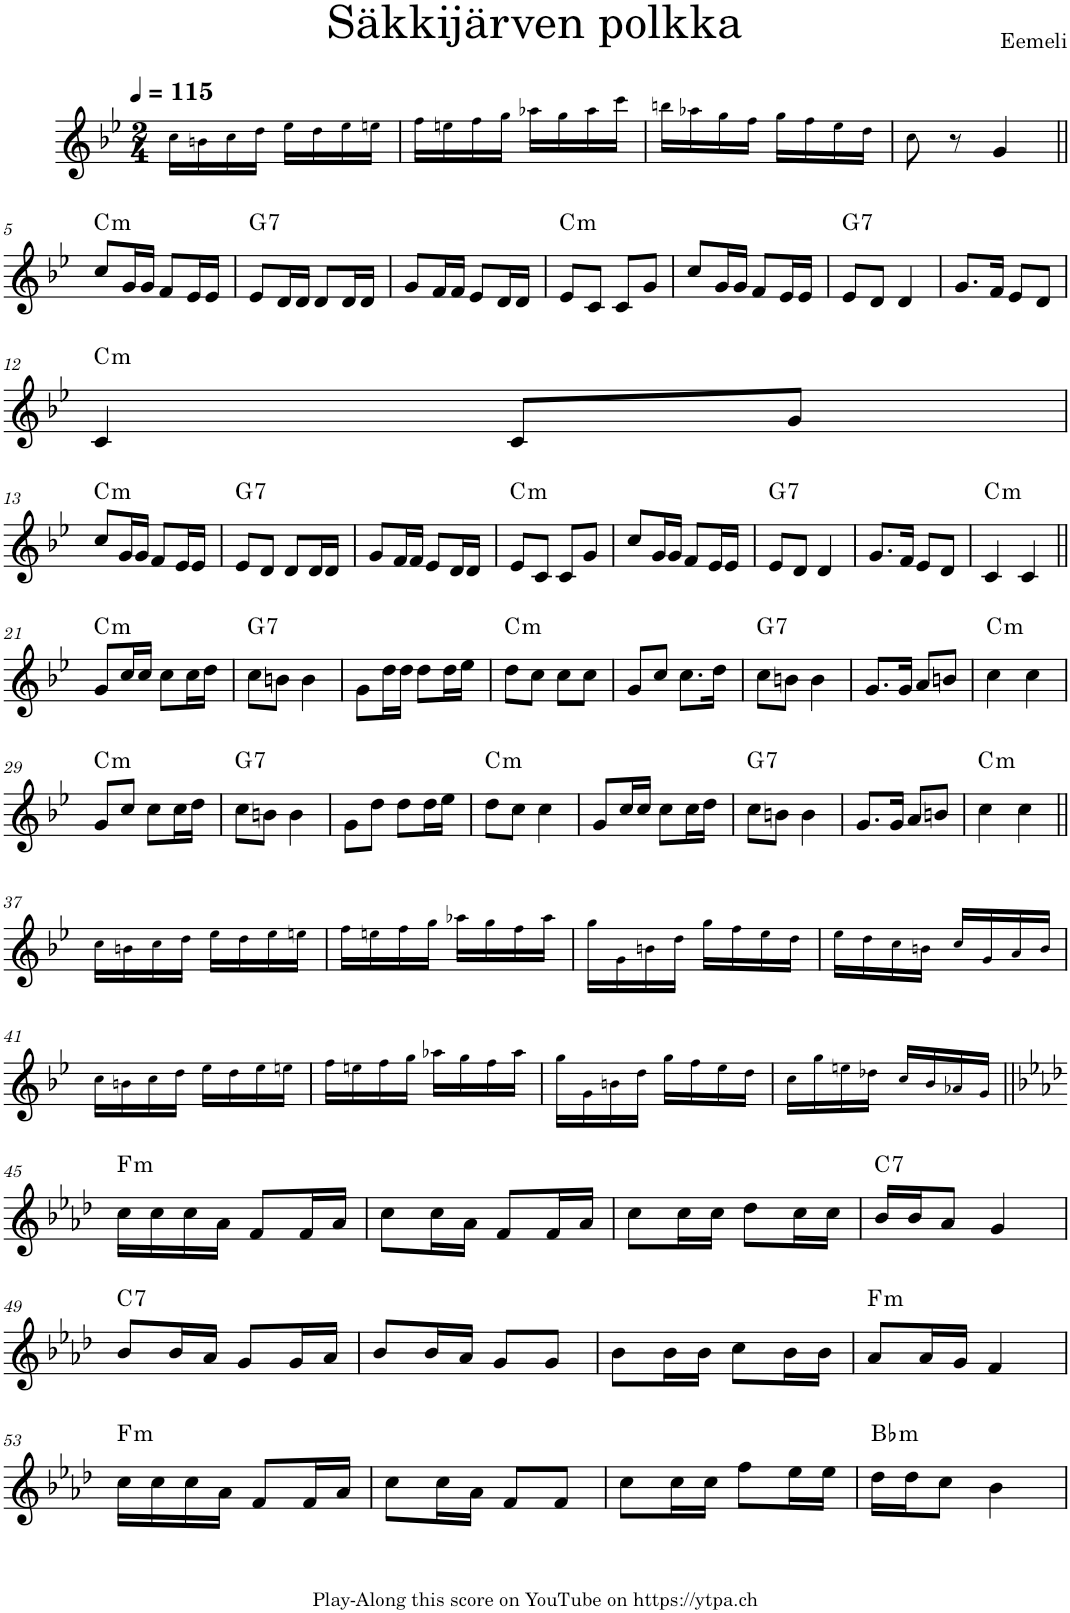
**kern	**harte
*part1	*part1
*staff1	*
*I"Piano	*
*I'Pno.	*
*clefG2	*
*k[b-e-]	*
*M2/4	*
*MM115	*
=1	=1
16cc!\LL	.
16bn!\	.
16cc!\	.
16dd!\JJ	.
16ee-!\LL	.
16dd!\	.
16ee-!\	.
16een!\JJ	.
=2	=2
16ff!\LL	.
16een!\	.
16ff!\	.
16gg!\JJ	.
16aa-X!\LL	.
16gg!\	.
16aa-!\	.
16ccc!\JJ	.
=3	=3
16bbn!\LL	.
16aa-X!\	.
16gg!\	.
16ff!\JJ	.
16gg!\LL	.
16ff!\	.
16ee-!\	.
16dd!\JJ	.
=4	=4
8cc!\	.
8r	.
4g/	.
!!LO:LB:g=z
=5||	=5||
!	!LO:H:kt=m
8cc/L	C:min
16g/L	.
16g/JJ	.
8f/L	.
16e-/L	.
16e-/JJ	.
=6	=6
!	!LO:H:kt=7
8e-/L	G:7
16d/L	.
16d/JJ	.
8d/L	.
16d/L	.
16d/JJ	.
=7	=7
8g/L	.
16f/L	.
16f/JJ	.
8e-/L	.
16d/L	.
16d/JJ	.
=8	=8
!	!LO:H:kt=m
8e-/L	C:min
8c/J	.
8c/L	.
8g/J	.
=9	=9
8cc/L	.
16g/L	.
16g/JJ	.
8f/L	.
16e-/L	.
16e-/JJ	.
=10	=10
!	!LO:H:kt=7
8e-/L	G:7
8d/J	.
4d/	.
=11	=11
8.g/L	.
16f/Jk	.
8e-/L	.
8d/J	.
!!LO:LB:g=z
=12	=12
!	!LO:H:kt=m
4c/	C:min
8c/L	.
8g/J	.
!!LO:LB:g=z
=13	=13
!	!LO:H:kt=m
8cc/L	C:min
16g/L	.
16g/JJ	.
8f/L	.
16e-/L	.
16e-/JJ	.
=14	=14
!	!LO:H:kt=7
8e-/L	G:7
8d/J	.
8d/L	.
16d/L	.
16d/JJ	.
=15	=15
8g/L	.
16f/L	.
16f/JJ	.
8e-/L	.
16d/L	.
16d/JJ	.
=16	=16
!	!LO:H:kt=m
8e-/L	C:min
8c/J	.
8c/L	.
8g/J	.
=17	=17
8cc/L	.
16g/L	.
16g/JJ	.
8f/L	.
16e-/L	.
16e-/JJ	.
=18	=18
!	!LO:H:kt=7
8e-/L	G:7
8d/J	.
4d/	.
=19	=19
8.g/L	.
16f/Jk	.
8e-/L	.
8d/J	.
=20	=20
!	!LO:H:kt=m
4c/	C:min
4c/	.
!!LO:LB:g=z
=21||	=21||
!	!LO:H:kt=m
8g/L	C:min
16cc/L	.
16cc/JJ	.
8cc\L	.
16cc\L	.
16dd\JJ	.
=22	=22
!	!LO:H:kt=7
8cc\L	G:7
8bn\J	.
4b\	.
=23	=23
8g\L	.
16dd\L	.
16dd\JJ	.
8dd\L	.
16dd\L	.
16ee-\JJ	.
=24	=24
!	!LO:H:kt=m
8dd\L	C:min
8cc\J	.
8cc\L	.
8cc\J	.
=25	=25
8g/L	.
8cc/J	.
8.cc\L	.
16dd\Jk	.
=26	=26
!	!LO:H:kt=7
8cc\L	G:7
8bn\J	.
4b\	.
=27	=27
8.g/L	.
16g/Jk	.
8a/L	.
8bn/J	.
=28	=28
!	!LO:H:kt=m
4cc\	C:min
4cc\	.
!!LO:LB:g=z
=29	=29
!	!LO:H:kt=m
8g/L	C:min
8cc/J	.
8cc\L	.
16cc\L	.
16dd\JJ	.
=30	=30
!	!LO:H:kt=7
8cc\L	G:7
8bn\J	.
4b\	.
=31	=31
8g\L	.
8dd\J	.
8dd\L	.
16dd\L	.
16ee-\JJ	.
=32	=32
!	!LO:H:kt=m
8dd\L	C:min
8cc\J	.
4cc\	.
=33	=33
8g/L	.
16cc/L	.
16cc/JJ	.
8cc\L	.
16cc\L	.
16dd\JJ	.
=34	=34
!	!LO:H:kt=7
8cc\L	G:7
8bn\J	.
4b\	.
=35	=35
8.g/L	.
16g/Jk	.
8a/L	.
8bn/J	.
=36	=36
!	!LO:H:kt=m
4cc\	C:min
4cc\	.
!!LO:LB:g=z
=37||	=37||
16cc!\LL	.
16bn!\	.
16cc!\	.
16dd!\JJ	.
16ee-!\LL	.
16dd!\	.
16ee-!\	.
16een!\JJ	.
=38	=38
16ff!\LL	.
16een!\	.
16ff!\	.
16gg!\JJ	.
16aa-X!\LL	.
16gg!\	.
16ff!\	.
16aa-!\JJ	.
=39	=39
16gg!\LL	.
16g!\	.
16bn!\	.
16dd!\JJ	.
16gg!\LL	.
16ff!\	.
16ee-!\	.
16dd!\JJ	.
=40	=40
16ee-!\LL	.
16dd!\	.
16cc!\	.
16bn!\JJ	.
16cc!/LL	.
16g!/	.
16a!/	.
16b!/JJ	.
!!LO:LB:g=z
=41	=41
16cc!\LL	.
16bn!\	.
16cc!\	.
16dd!\JJ	.
16ee-!\LL	.
16dd!\	.
16ee-!\	.
16een!\JJ	.
=42	=42
16ff!\LL	.
16een!\	.
16ff!\	.
16gg!\JJ	.
16aa-X!\LL	.
16gg!\	.
16ff!\	.
16aa-!\JJ	.
=43	=43
16gg!\LL	.
16g!\	.
16bn!\	.
16dd!\JJ	.
16gg!\LL	.
16ff!\	.
16ee-!\	.
16dd!\JJ	.
=44	=44
16cc!\LL	.
16gg!\	.
16een!\	.
16dd-X!\JJ	.
16cc!/LL	.
16b-!/	.
16a-X!/	.
16g!/JJ	.
!!LO:LB:g=z
=45||	=45||
*k[b-e-a-d-]	*
!	!LO:H:kt=m
16cc\LL	F:min
16cc\	.
16cc\	.
16a-\JJ	.
8f/L	.
16f/L	.
16a-/JJ	.
=46	=46
8cc\L	.
16cc\L	.
16a-\JJ	.
8f/L	.
16f/L	.
16a-/JJ	.
=47	=47
8cc\L	.
16cc\L	.
16cc\JJ	.
8dd-\L	.
16cc\L	.
16cc\JJ	.
=48	=48
!	!LO:H:kt=7
16b-/LL	C:7
16b-/J	.
8a-/J	.
4g/	.
!!LO:LB:g=z
=49	=49
!	!LO:H:kt=7
8b-/L	C:7
16b-/L	.
16a-/JJ	.
8g/L	.
16g/L	.
16a-/JJ	.
=50	=50
8b-/L	.
16b-/L	.
16a-/JJ	.
8g/L	.
8g/J	.
=51	=51
8b-\L	.
16b-\L	.
16b-\JJ	.
8cc\L	.
16b-\L	.
16b-\JJ	.
=52	=52
!	!LO:H:kt=m
8a-/L	F:min
16a-/L	.
16g/JJ	.
4f/	.
!!LO:LB:g=z
=53	=53
!	!LO:H:kt=m
16cc\LL	F:min
16cc\	.
16cc\	.
16a-\JJ	.
8f/L	.
16f/L	.
16a-/JJ	.
=54	=54
8cc\L	.
16cc\L	.
16a-\JJ	.
8f/L	.
8f/J	.
=55	=55
8cc\L	.
16cc\L	.
16cc\JJ	.
8ff\L	.
16ee-\L	.
16ee-\JJ	.
=56	=56
!	!LO:H:kt=m
16dd-\LL	Bb:min
16dd-\J	.
8cc\J	.
4b-\	.
=	=
*-	*-
